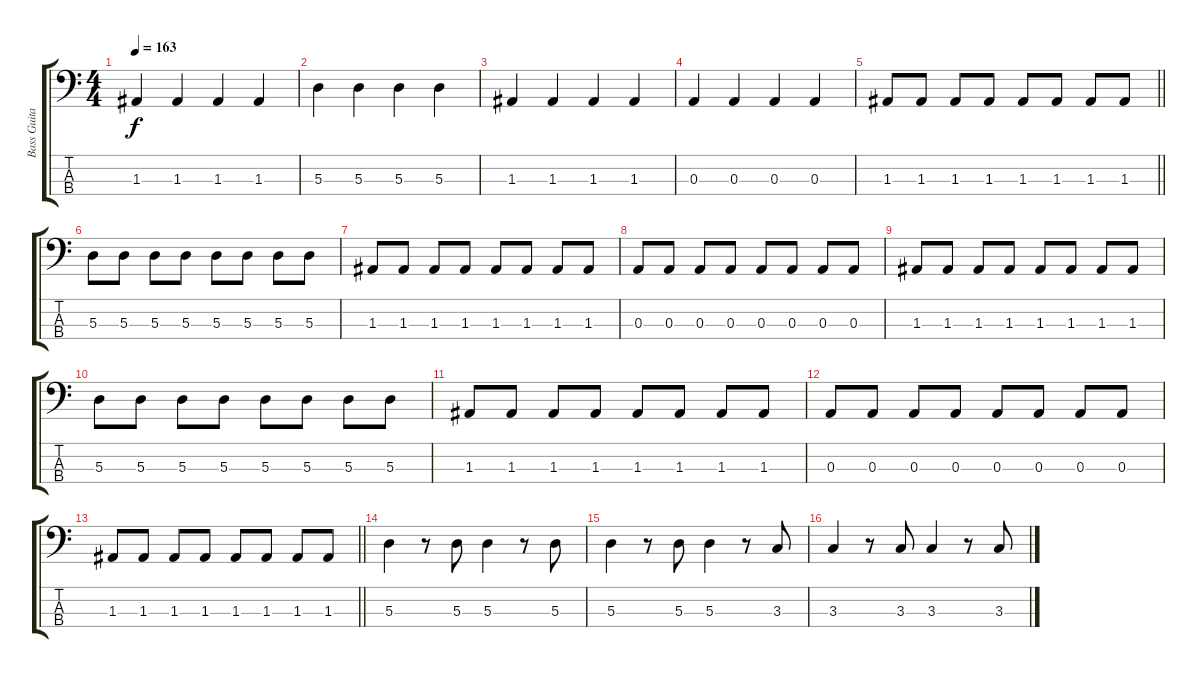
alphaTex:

\track ("Bass Guitar" "Bass Guita") {instrument electricbassfinger}
\staff {score tabs}
\tuning (G2 D2 A1 E1) {hide}
\ts (4 4)
\tempo 163
\clef f4
\ks c
1.3.4{dy f} 1.3.4 1.3.4 1.3.4 |
5.3.4 5.3.4 5.3.4 5.3.4 |
1.3.4 1.3.4 1.3.4 1.3.4 |
0.3.4 0.3.4 0.3.4 0.3.4 |
\barLineRight lightlight
1.3.8 1.3.8 1.3.8 1.3.8 1.3.8 1.3.8 1.3.8 1.3.8 |
5.3.8 5.3.8 5.3.8 5.3.8 5.3.8 5.3.8 5.3.8 5.3.8 |
1.3.8 1.3.8 1.3.8 1.3.8 1.3.8 1.3.8 1.3.8 1.3.8 |
0.3.8 0.3.8 0.3.8 0.3.8 0.3.8 0.3.8 0.3.8 0.3.8 |
1.3.8 1.3.8 1.3.8 1.3.8 1.3.8 1.3.8 1.3.8 1.3.8 |
5.3.8 5.3.8 5.3.8 5.3.8 5.3.8 5.3.8 5.3.8 5.3.8 |
1.3.8 1.3.8 1.3.8 1.3.8 1.3.8 1.3.8 1.3.8 1.3.8 |
0.3.8 0.3.8 0.3.8 0.3.8 0.3.8 0.3.8 0.3.8 0.3.8 |
\barLineRight lightlight
1.3.8 1.3.8 1.3.8 1.3.8 1.3.8 1.3.8 1.3.8 1.3.8 |
5.3.4 r.8 5.3.8 5.3.4 r.8 5.3.8 |
5.3.4 r.8 5.3.8 5.3.4 r.8 3.3.8 |
3.3.4 r.8 3.3.8 3.3.4 r.8 3.3.8
